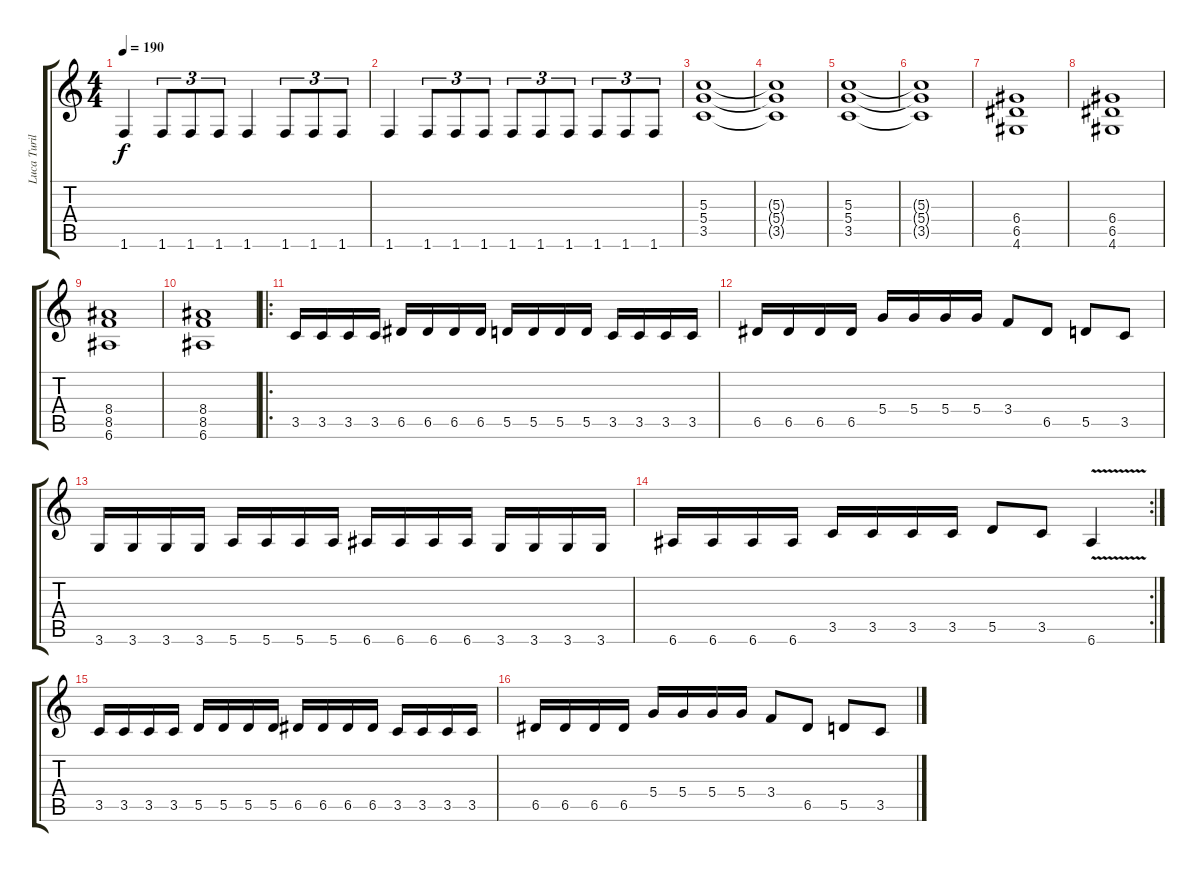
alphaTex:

\track ("Luca Turili" "Luca Turil") {instrument distortionguitar}
\staff {score tabs}
\tuning (E4 B3 G3 D3 A2 E2) {hide}
\ts (4 4)
\tempo 190
\clef g2
\ks c
1.6.4{dy f} 1.6.8{tu (3 2)} 1.6.8{tu (3 2)} 1.6.8{tu (3 2)} 1.6.4 1.6.8{tu (3 2)} 1.6.8{tu (3 2)} 1.6.8{tu (3 2)} |
1.6.4 1.6.8{tu (3 2)} 1.6.8{tu (3 2)} 1.6.8{tu (3 2)} 1.6.8{tu (3 2)} 1.6.8{tu (3 2)} 1.6.8{tu (3 2)} 1.6.8{tu (3 2)} 1.6.8{tu (3 2)} 1.6.8{tu (3 2)} |
(5.3 5.4 3.5).1 |
(5.3{t} 5.4{t} 3.5{t}).1 |
(5.3 5.4 3.5).1 |
(5.3{t} 5.4{t} 3.5{t}).1 |
(6.4 6.5 4.6).1 |
(6.4 6.5 4.6).1 |
(8.4 8.5 6.6).1 |
(8.4 8.5 6.6).1 |
\ro
3.5.16 3.5.16 3.5.16 3.5.16 6.5.16 6.5.16 6.5.16 6.5.16 5.5.16 5.5.16 5.5.16 5.5.16 3.5.16 3.5.16 3.5.16 3.5.16 |
6.5.16 6.5.16 6.5.16 6.5.16 5.4.16 5.4.16 5.4.16 5.4.16 3.4.8 6.5.8 5.5.8 3.5.8 |
3.6.16 3.6.16 3.6.16 3.6.16 5.6.16 5.6.16 5.6.16 5.6.16 6.6.16 6.6.16 6.6.16 6.6.16 3.6.16 3.6.16 3.6.16 3.6.16 |
\rc 2
6.6.16 6.6.16 6.6.16 6.6.16 3.5.16 3.5.16 3.5.16 3.5.16 5.5.8 3.5.8 6.6{v}.4 |
3.5.16 3.5.16 3.5.16 3.5.16 5.5.16 5.5.16 5.5.16 5.5.16 6.5.16 6.5.16 6.5.16 6.5.16 3.5.16 3.5.16 3.5.16 3.5.16 |
6.5.16 6.5.16 6.5.16 6.5.16 5.4.16 5.4.16 5.4.16 5.4.16 3.4.8 6.5.8 5.5.8 3.5.8
